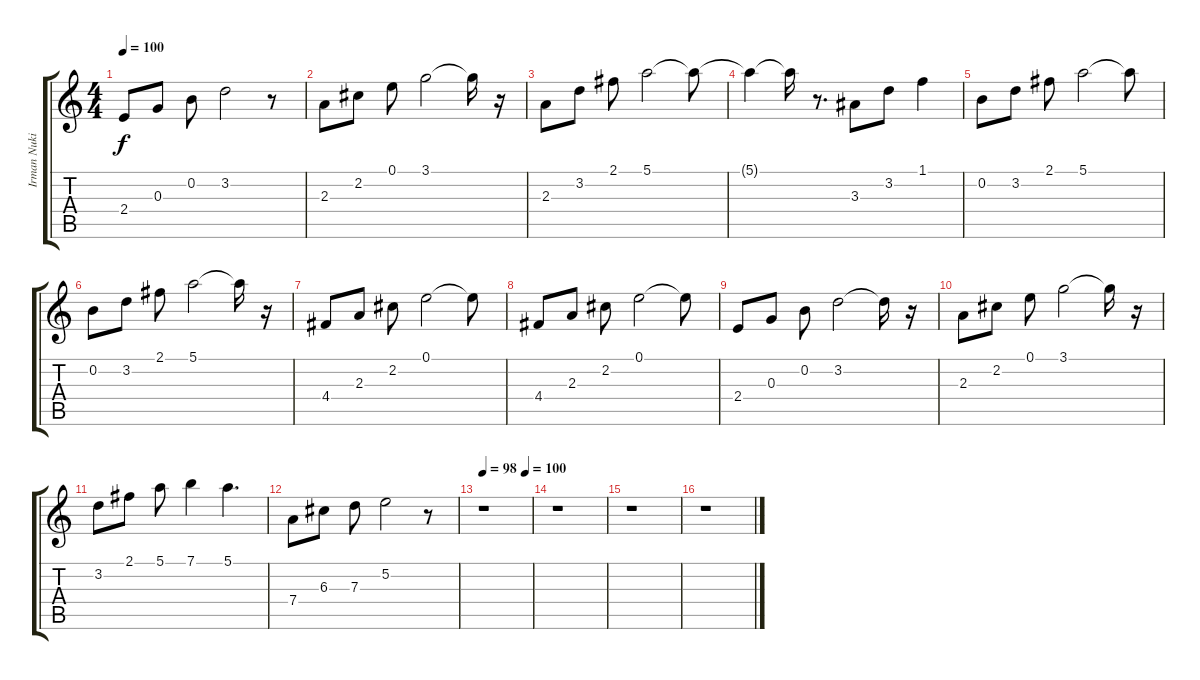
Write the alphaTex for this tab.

\track ("Irman Nuki Accoustic" "Irman Nuki") {instrument acousticguitarsteel}
\staff {score tabs}
\tuning (E4 B3 G3 D3 A2 E2) {hide}
\ts (4 4)
\tempo 100
\clef g2
\ks c
2.4.8{dy f} 0.3.8 0.2.8 3.2.2 r.8 |
2.3.8 2.2.8 0.1.8 3.1.2 3.1{t}.16 r.16 |
2.3.8 3.2.8 2.1.8 5.1.2 5.1{t}.8 |
5.1{t}.4 5.1{t}.16 r.8{d} 3.3.8 3.2.8 1.1.4 |
0.2.8 3.2.8 2.1.8 5.1.2 5.1{t}.8 |
0.2.8 3.2.8 2.1.8 5.1.2 5.1{t}.16 r.16 |
4.4.8 2.3.8 2.2.8 0.1.2 0.1{t}.8 |
4.4.8 2.3.8 2.2.8 0.1.2 0.1{t}.8 |
2.4.8 0.3.8 0.2.8 3.2.2 3.2{t}.16 r.16 |
2.3.8 2.2.8 0.1.8 3.1.2 3.1{t}.16 r.16 |
3.2.8 2.1.8 5.1.8 7.1.4 5.1.4{d} |
7.4.8 6.3.8 7.3.8 5.2.2 r.8 |
\tempo 98
\tempo (100 0.875)
r.1 |
r.1 |
r.1 |
r.1
